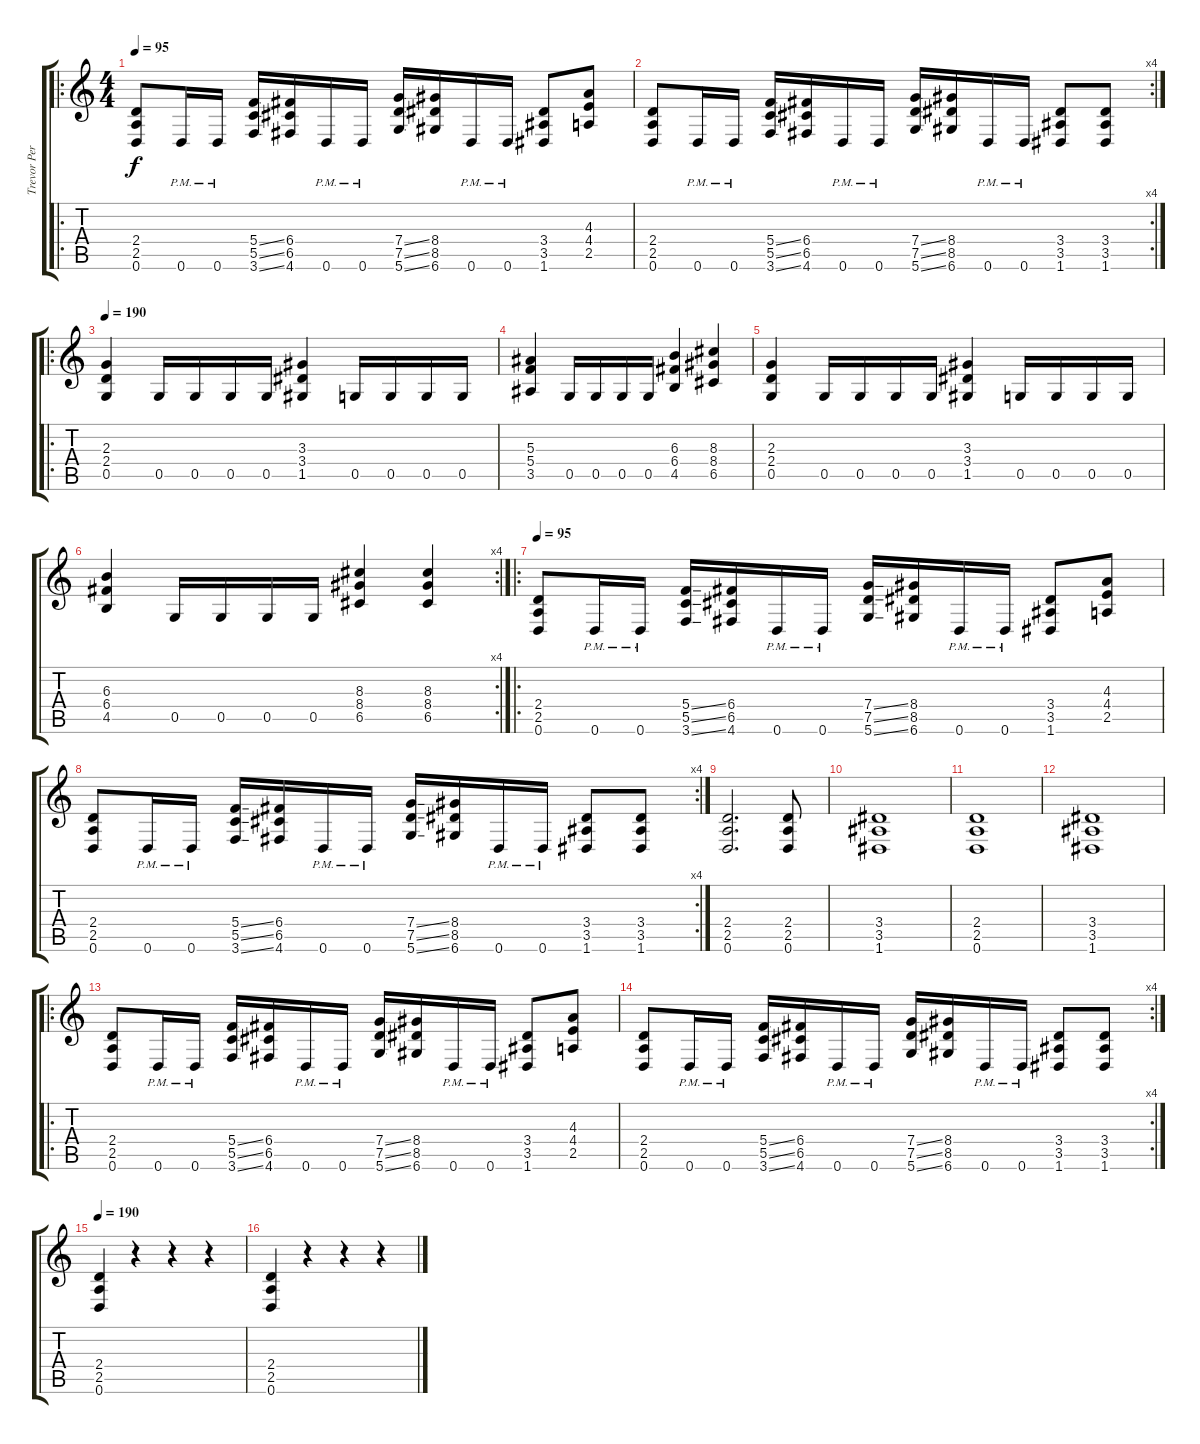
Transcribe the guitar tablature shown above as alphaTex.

\track ("Trevor Peres" "Trevor Per") {instrument distortionguitar}
\staff {score tabs}
\tuning (D4 A3 F3 C3 G2 D2) {hide}
\ro
\ts (4 4)
\tempo 95
\clef g2
\ks c
(2.4 2.5 0.6).8{dy f} 0.6{pm}.16 0.6{pm}.16 (5.4{ss} 5.5{ss} 3.6{ss}).16 (6.4 6.5 4.6).16 0.6{pm}.16 0.6{pm}.16 (7.4{ss} 7.5{ss} 5.6{ss}).16 (8.4 8.5 6.6).16 0.6{pm}.16 0.6{pm}.16 (3.4 3.5 1.6).8 (4.3 4.4 2.5).8 |
\rc 4
(2.4 2.5 0.6).8 0.6{pm}.16 0.6{pm}.16 (5.4{ss} 5.5{ss} 3.6{ss}).16 (6.4 6.5 4.6).16 0.6{pm}.16 0.6{pm}.16 (7.4{ss} 7.5{ss} 5.6{ss}).16 (8.4 8.5 6.6).16 0.6{pm}.16 0.6{pm}.16 (3.4 3.5 1.6).8 (3.4 3.5 1.6).8 |
\ro
\tempo 190
(2.3 2.4 0.5).4 0.5.16 0.5.16 0.5.16 0.5.16 (3.3 3.4 1.5).4 0.5.16 0.5.16 0.5.16 0.5.16 |
(5.3 5.4 3.5).4 0.5.16 0.5.16 0.5.16 0.5.16 (6.3 6.4 4.5).4 (8.3 8.4 6.5).4 |
(2.3 2.4 0.5).4 0.5.16 0.5.16 0.5.16 0.5.16 (3.3 3.4 1.5).4 0.5.16 0.5.16 0.5.16 0.5.16 |
\rc 4
(6.3 6.4 4.5).4 0.5.16 0.5.16 0.5.16 0.5.16 (8.3 8.4 6.5).4 (8.3 8.4 6.5).4 |
\ro
\tempo 95
(2.4 2.5 0.6).8 0.6{pm}.16 0.6{pm}.16 (5.4{ss} 5.5{ss} 3.6{ss}).16 (6.4 6.5 4.6).16 0.6{pm}.16 0.6{pm}.16 (7.4{ss} 7.5{ss} 5.6{ss}).16 (8.4 8.5 6.6).16 0.6{pm}.16 0.6{pm}.16 (3.4 3.5 1.6).8 (4.3 4.4 2.5).8 |
\rc 4
(2.4 2.5 0.6).8 0.6{pm}.16 0.6{pm}.16 (5.4{ss} 5.5{ss} 3.6{ss}).16 (6.4 6.5 4.6).16 0.6{pm}.16 0.6{pm}.16 (7.4{ss} 7.5{ss} 5.6{ss}).16 (8.4 8.5 6.6).16 0.6{pm}.16 0.6{pm}.16 (3.4 3.5 1.6).8 (3.4 3.5 1.6).8 |
(2.4 2.5 0.6).2{d} (2.4 2.5 0.6).8 |
(3.4 3.5 1.6).1 |
(2.4 2.5 0.6).1 |
(3.4 3.5 1.6).1 |
\ro
(2.4 2.5 0.6).8 0.6{pm}.16 0.6{pm}.16 (5.4{ss} 5.5{ss} 3.6{ss}).16 (6.4 6.5 4.6).16 0.6{pm}.16 0.6{pm}.16 (7.4{ss} 7.5{ss} 5.6{ss}).16 (8.4 8.5 6.6).16 0.6{pm}.16 0.6{pm}.16 (3.4 3.5 1.6).8 (4.3 4.4 2.5).8 |
\rc 4
(2.4 2.5 0.6).8 0.6{pm}.16 0.6{pm}.16 (5.4{ss} 5.5{ss} 3.6{ss}).16 (6.4 6.5 4.6).16 0.6{pm}.16 0.6{pm}.16 (7.4{ss} 7.5{ss} 5.6{ss}).16 (8.4 8.5 6.6).16 0.6{pm}.16 0.6{pm}.16 (3.4 3.5 1.6).8 (3.4 3.5 1.6).8 |
\tempo 190
(2.4 2.5 0.6).4 r.4 r.4 r.4 |
(2.4 2.5 0.6).4 r.4 r.4 r.4
